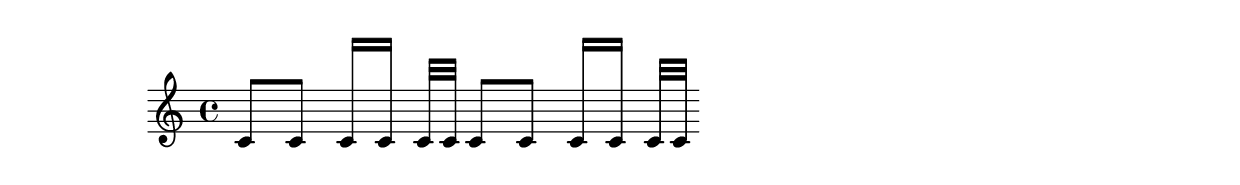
\version "2.16.0"

\header {
  texidoc = "Sublist of grob property lists may be also tuned.  In the
next example, the @code{beamed-lengths} property of the @code{Stem}
grob is tweaked."
}

\relative c' {
  \override Stem #'details #'beamed-lengths = #'(6 10 8)
  c8[ c] c16[ c] c32[ c]
  \revert Stem #'details
  c8[ c] c16[ c] c32[ c]
}
